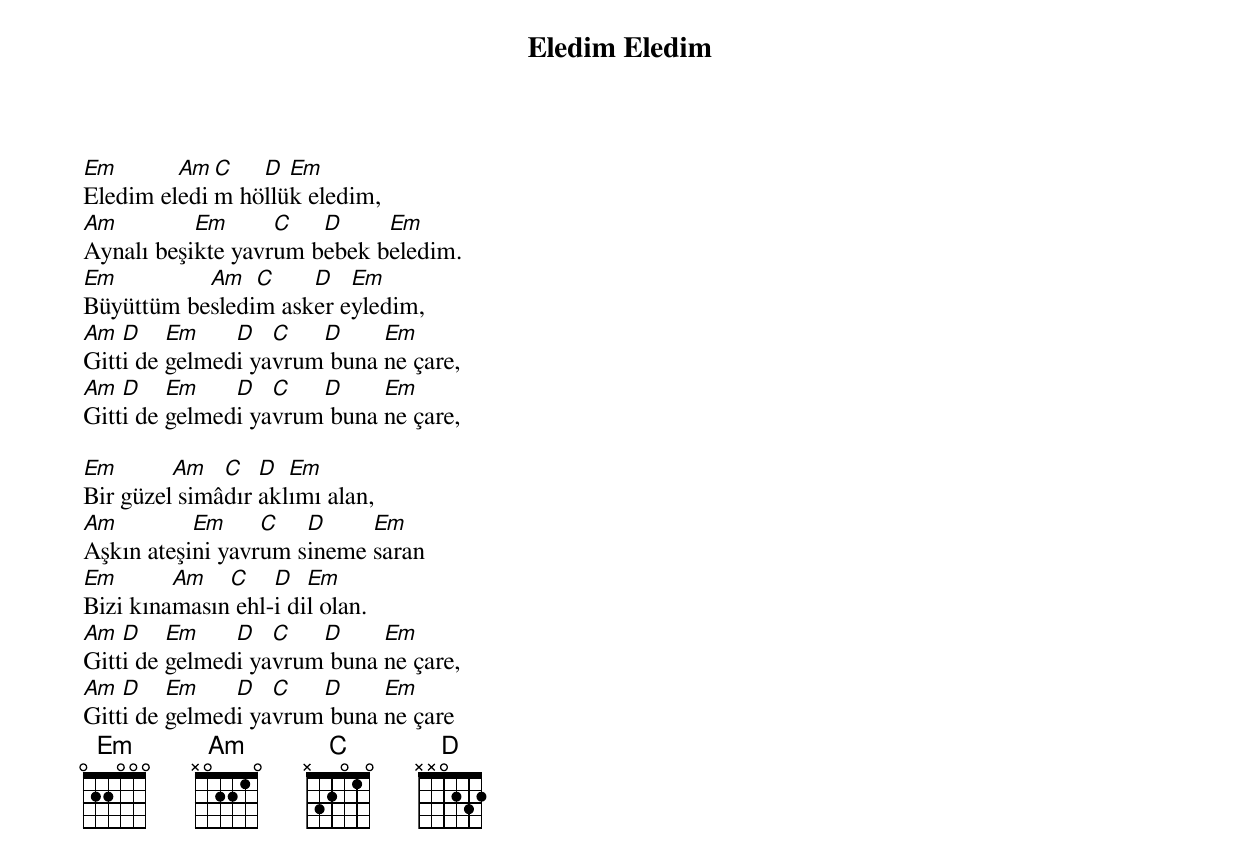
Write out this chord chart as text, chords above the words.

{title: Eledim Eledim}
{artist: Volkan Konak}

Em       Am C   D  Em
Eledim eledim höllük eledim,
Am         Em      C   D     Em
Aynalı beşikte yavrum bebek beledim.
Em         Am   C    D   Em
Büyüttüm besledim asker eyledim,
Am  D    Em    D   C   D     Em
Gitti de gelmedi yavrum buna ne çare,
Am  D    Em    D   C   D     Em
Gitti de gelmedi yavrum buna ne çare,

Em       Am   C   D  Em
Bir güzel simâdır aklımı alan,
Am         Em     C   D     Em
Aşkın ateşini yavrum sineme saran
Em       Am   C    D   Em
Bizi kınamasın ehl-i dil olan.
Am  D    Em    D   C   D     Em
Gitti de gelmedi yavrum buna ne çare,
Am  D    Em    D   C   D     Em
Gitti de gelmedi yavrum buna ne çare
